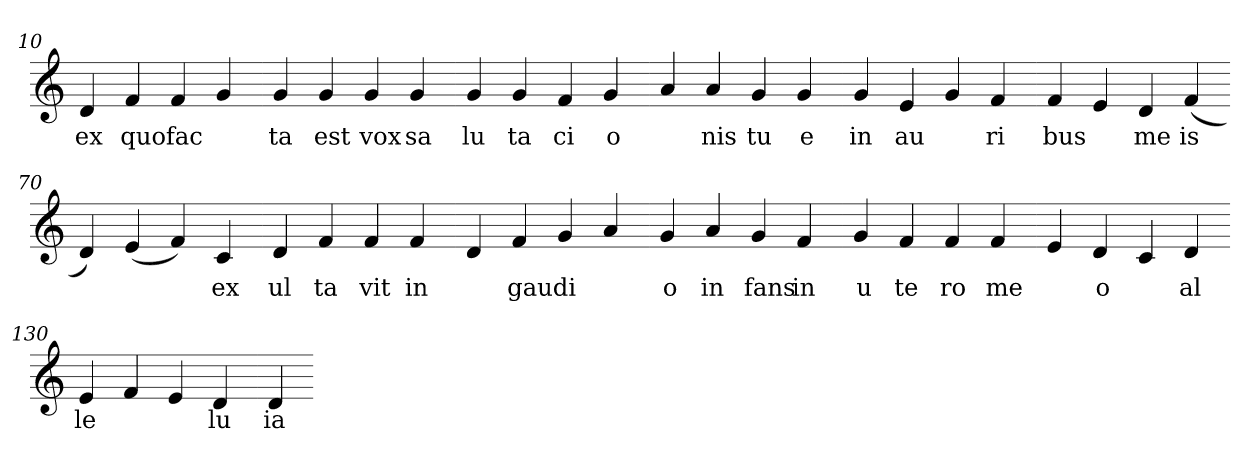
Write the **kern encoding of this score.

**kern	**text
*part1	*part1
*staff1	*staff1
*clefG2	*
=10.	=10.
4d	ex
4f	quo
4f	fac
4g	.
=20.-	=20.-
4g	ta
4g	est
4g	vox
4g	sa
=30.-	=30.-
4g	lu
4g	ta
4f	ci
4g	o
=40.-	=40.-
4a	.
4a	nis
4g	tu
4g	e
=50.-	=50.-
4g	in
4e	au
4g	.
4f	ri
=60.-	=60.-
4f	bus
4e	.
4d	me
(>4f	is
=70.-	=70.-
4d)	.
(>4e	.
4f)	.
4c	ex
=80.-	=80.-
4d	ul
4f	ta
4f	vit
4f	in
=90.-	=90.-
4d	.
4f	gau
4g	di
4a	.
=100.-	=100.-
4g	o
4a	in
4g	fans
4f	in
=110.-	=110.-
4g	u
4f	te
4f	ro
4f	me
=120.-	=120.-
4e	.
4d	o
4c	.
4d	al
=130.-	=130.-
4e	le
4f	.
4e	.
4d	lu
=140.-	=140.-
4d	ia
=-	=-
*-	*-
